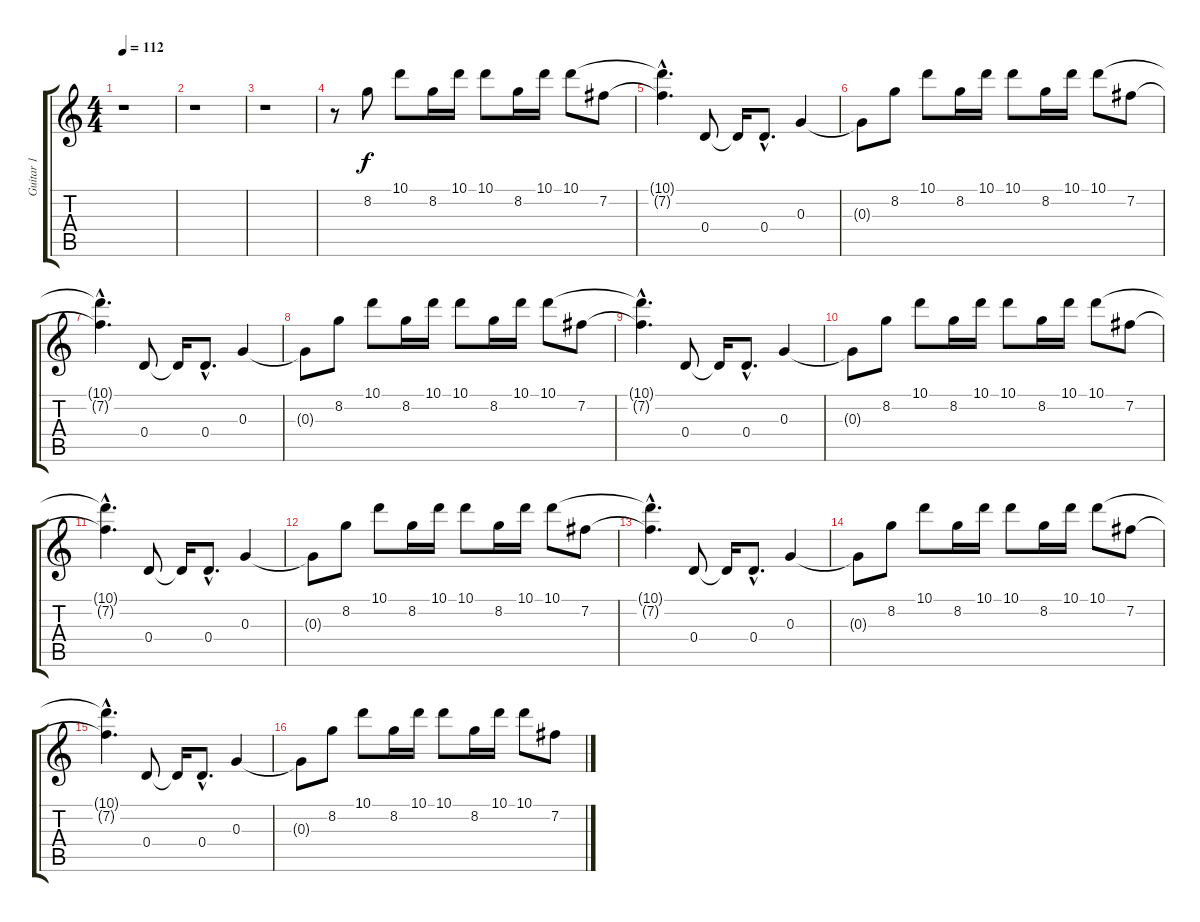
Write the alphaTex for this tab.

\track ("Guitar 1" "Guitar 1") {instrument electricguitarclean}
\staff {score tabs}
\tuning (E4 B3 G3 D3 A2 E2) {hide}
\ts (4 4)
\tempo 112
\clef g2
\ks c
r.1{dy f} |
r.1 |
r.1 |
r.8 8.2.8 10.1.8 8.2.16 10.1.16 10.1.8 8.2.16 10.1.16 10.1.8 7.2.8 |
(10.1{hac t} 7.2{hac t}).4{d} 0.4.8 0.4{t}.16 0.4{hac}.8{d} 0.3.4 |
0.3{t}.8 8.2.8 10.1.8 8.2.16 10.1.16 10.1.8 8.2.16 10.1.16 10.1.8 7.2.8 |
(10.1{hac t} 7.2{hac t}).4{d} 0.4.8 0.4{t}.16 0.4{hac}.8{d} 0.3.4 |
0.3{t}.8 8.2.8 10.1.8 8.2.16 10.1.16 10.1.8 8.2.16 10.1.16 10.1.8 7.2.8 |
(10.1{hac t} 7.2{hac t}).4{d} 0.4.8 0.4{t}.16 0.4{hac}.8{d} 0.3.4 |
0.3{t}.8 8.2.8 10.1.8 8.2.16 10.1.16 10.1.8 8.2.16 10.1.16 10.1.8 7.2.8 |
(10.1{hac t} 7.2{hac t}).4{d} 0.4.8 0.4{t}.16 0.4{hac}.8{d} 0.3.4 |
0.3{t}.8 8.2.8 10.1.8 8.2.16 10.1.16 10.1.8 8.2.16 10.1.16 10.1.8 7.2.8 |
(10.1{hac t} 7.2{hac t}).4{d} 0.4.8 0.4{t}.16 0.4{hac}.8{d} 0.3.4 |
0.3{t}.8 8.2.8 10.1.8 8.2.16 10.1.16 10.1.8 8.2.16 10.1.16 10.1.8 7.2.8 |
(10.1{hac t} 7.2{hac t}).4{d} 0.4.8 0.4{t}.16 0.4{hac}.8{d} 0.3.4 |
0.3{t}.8 8.2.8 10.1.8 8.2.16 10.1.16 10.1.8 8.2.16 10.1.16 10.1.8 7.2.8
